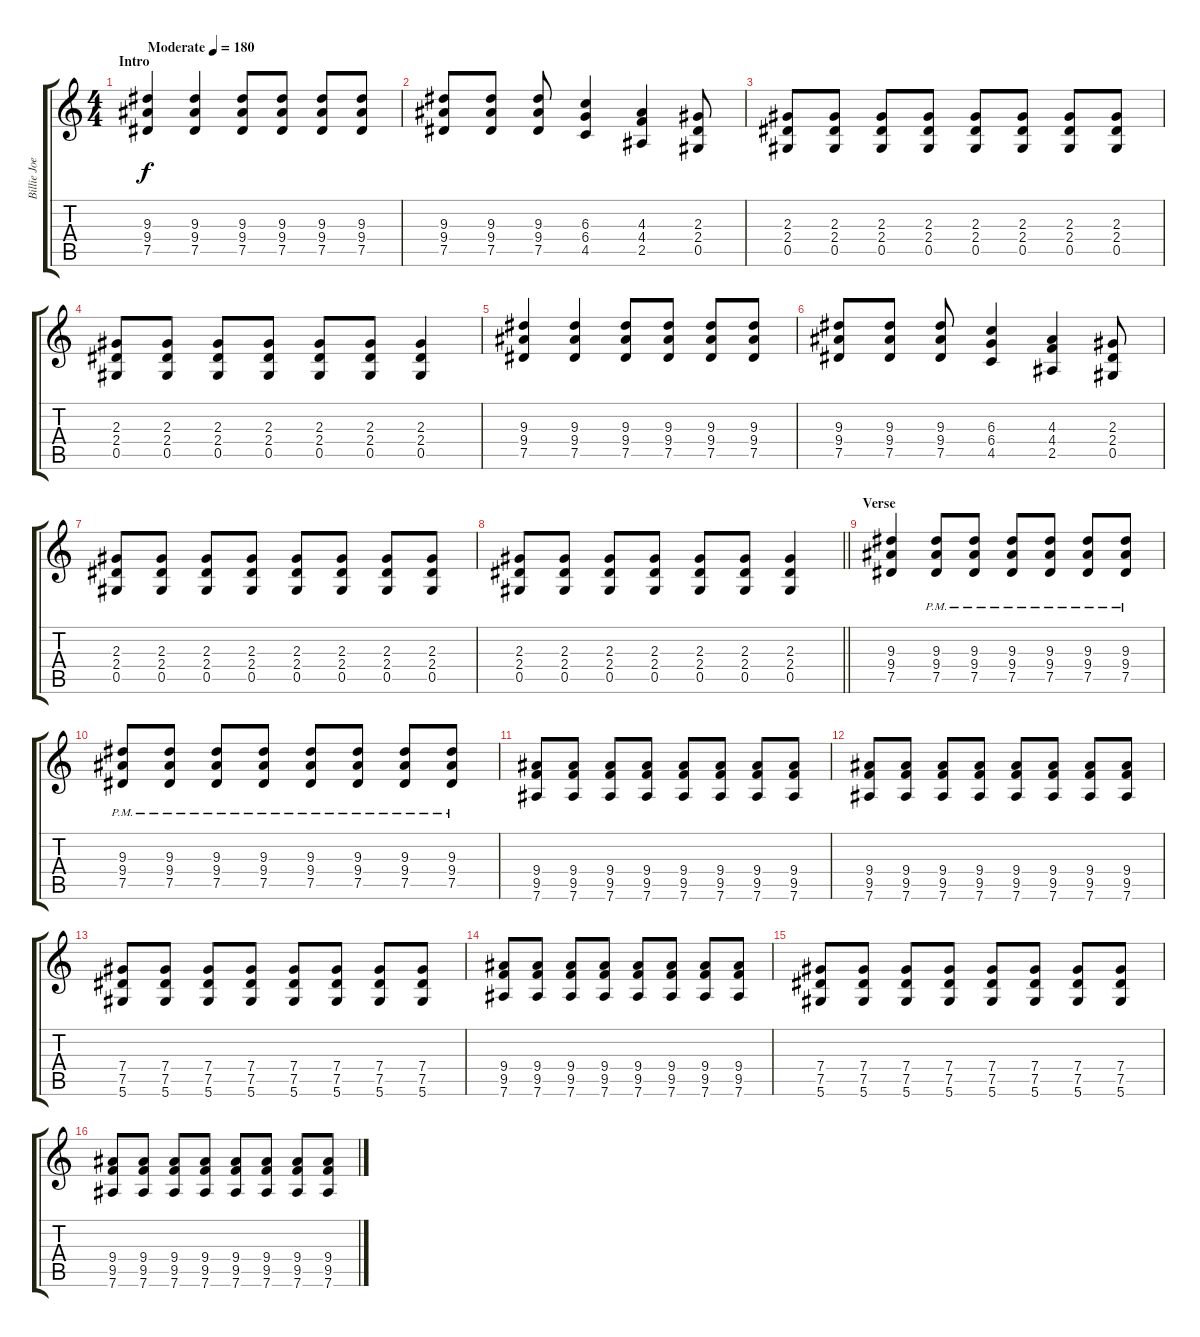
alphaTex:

\track ("Billie Joe" "Billie Joe") {instrument distortionguitar}
\staff {score tabs}
\tuning (Eb4 Bb3 Gb3 Db3 Ab2 Eb2) {hide}
\ts (4 4)
\section ("" "Intro")
\tempo (180 "Moderate")
\clef g2
\ks c
(9.3 9.4 7.5).4{dy f instrument distortionguitar} (9.3 9.4 7.5).4 (9.3 9.4 7.5).8 (9.3 9.4 7.5).8 (9.3 9.4 7.5).8 (9.3 9.4 7.5).8 |
(9.3 9.4 7.5).8 (9.3 9.4 7.5).8 (9.3 9.4 7.5).8 (6.3 6.4 4.5).4 (4.3 4.4 2.5).4 (2.3 2.4 0.5).8 |
(2.3 2.4 0.5).8 (2.3 2.4 0.5).8 (2.3 2.4 0.5).8 (2.3 2.4 0.5).8 (2.3 2.4 0.5).8 (2.3 2.4 0.5).8 (2.3 2.4 0.5).8 (2.3 2.4 0.5).8 |
(2.3 2.4 0.5).8 (2.3 2.4 0.5).8 (2.3 2.4 0.5).8 (2.3 2.4 0.5).8 (2.3 2.4 0.5).8 (2.3 2.4 0.5).8 (2.3 2.4 0.5).4 |
(9.3 9.4 7.5).4 (9.3 9.4 7.5).4 (9.3 9.4 7.5).8 (9.3 9.4 7.5).8 (9.3 9.4 7.5).8 (9.3 9.4 7.5).8 |
(9.3 9.4 7.5).8 (9.3 9.4 7.5).8 (9.3 9.4 7.5).8 (6.3 6.4 4.5).4 (4.3 4.4 2.5).4 (2.3 2.4 0.5).8 |
(2.3 2.4 0.5).8 (2.3 2.4 0.5).8 (2.3 2.4 0.5).8 (2.3 2.4 0.5).8 (2.3 2.4 0.5).8 (2.3 2.4 0.5).8 (2.3 2.4 0.5).8 (2.3 2.4 0.5).8 |
\barLineRight lightlight
(2.3 2.4 0.5).8 (2.3 2.4 0.5).8 (2.3 2.4 0.5).8 (2.3 2.4 0.5).8 (2.3 2.4 0.5).8 (2.3 2.4 0.5).8 (2.3 2.4 0.5).4 |
\section ("" "Verse")
(9.3 9.4 7.5).4 (9.3{pm} 9.4{pm} 7.5{pm}).8 (9.3{pm} 9.4{pm} 7.5{pm}).8 (9.3{pm} 9.4{pm} 7.5{pm}).8 (9.3{pm} 9.4{pm} 7.5{pm}).8 (9.3{pm} 9.4{pm} 7.5{pm}).8 (9.3{pm} 9.4{pm} 7.5{pm}).8 |
(9.3{pm} 9.4{pm} 7.5{pm}).8 (9.3{pm} 9.4{pm} 7.5{pm}).8 (9.3{pm} 9.4{pm} 7.5{pm}).8 (9.3{pm} 9.4{pm} 7.5{pm}).8 (9.3{pm} 9.4{pm} 7.5{pm}).8 (9.3{pm} 9.4{pm} 7.5{pm}).8 (9.3{pm} 9.4{pm} 7.5{pm}).8 (9.3{pm} 9.4{pm} 7.5{pm}).8 |
(9.4 9.5 7.6).8 (9.4 9.5 7.6).8 (9.4 9.5 7.6).8 (9.4 9.5 7.6).8 (9.4 9.5 7.6).8 (9.4 9.5 7.6).8 (9.4 9.5 7.6).8 (9.4 9.5 7.6).8 |
(9.4 9.5 7.6).8 (9.4 9.5 7.6).8 (9.4 9.5 7.6).8 (9.4 9.5 7.6).8 (9.4 9.5 7.6).8 (9.4 9.5 7.6).8 (9.4 9.5 7.6).8 (9.4 9.5 7.6).8 |
(7.4 7.5 5.6).8 (7.4 7.5 5.6).8 (7.4 7.5 5.6).8 (7.4 7.5 5.6).8 (7.4 7.5 5.6).8 (7.4 7.5 5.6).8 (7.4 7.5 5.6).8 (7.4 7.5 5.6).8 |
(9.4 9.5 7.6).8 (9.4 9.5 7.6).8 (9.4 9.5 7.6).8 (9.4 9.5 7.6).8 (9.4 9.5 7.6).8 (9.4 9.5 7.6).8 (9.4 9.5 7.6).8 (9.4 9.5 7.6).8 |
(7.4 7.5 5.6).8 (7.4 7.5 5.6).8 (7.4 7.5 5.6).8 (7.4 7.5 5.6).8 (7.4 7.5 5.6).8 (7.4 7.5 5.6).8 (7.4 7.5 5.6).8 (7.4 7.5 5.6).8 |
(9.4 9.5 7.6).8 (9.4 9.5 7.6).8 (9.4 9.5 7.6).8 (9.4 9.5 7.6).8 (9.4 9.5 7.6).8 (9.4 9.5 7.6).8 (9.4 9.5 7.6).8 (9.4 9.5 7.6).8
